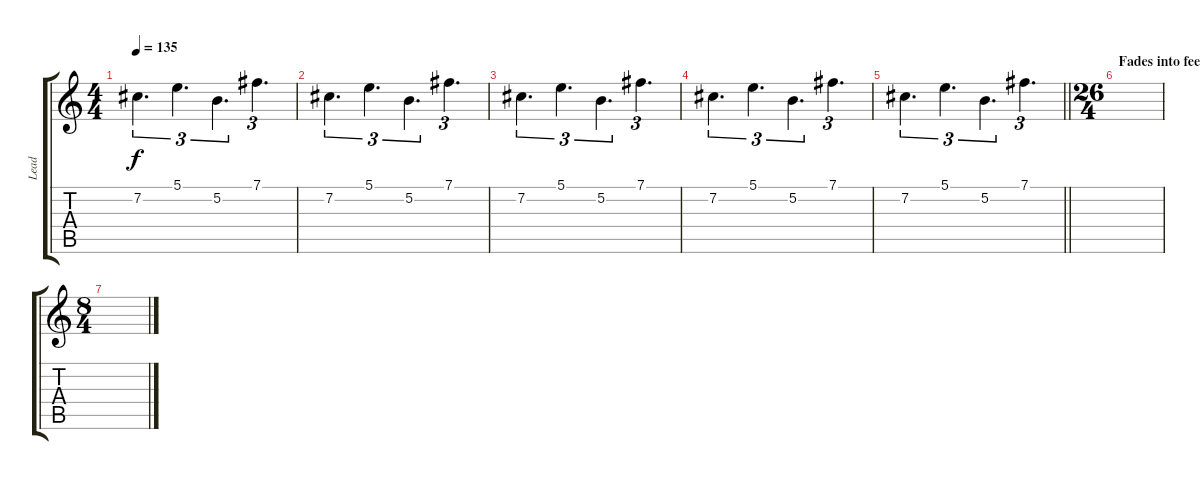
\track ("Lead" "Lead") {instrument distortionguitar}
\staff {score tabs}
\tuning (B3 Gb3 D3 A2 E2 B1) {hide}
\ts (4 4)
\tempo 135
\clef g2
\ks c
7.2.4{d tu (3 2) dy f} 5.1.4{d tu (3 2)} 5.2.4{d tu (3 2)} 7.1.4{d tu (3 2)} |
7.2.4{d tu (3 2)} 5.1.4{d tu (3 2)} 5.2.4{d tu (3 2)} 7.1.4{d tu (3 2)} |
7.2.4{d tu (3 2)} 5.1.4{d tu (3 2)} 5.2.4{d tu (3 2)} 7.1.4{d tu (3 2)} |
7.2.4{d tu (3 2)} 5.1.4{d tu (3 2)} 5.2.4{d tu (3 2)} 7.1.4{d tu (3 2)} |
\barLineRight lightlight
7.2.4{d tu (3 2)} 5.1.4{d tu (3 2)} 5.2.4{d tu (3 2)} 7.1.4{d tu (3 2)} |
\ts (26 4)
\section ("" "Fades into feedback")
|
\ts (8 4)
